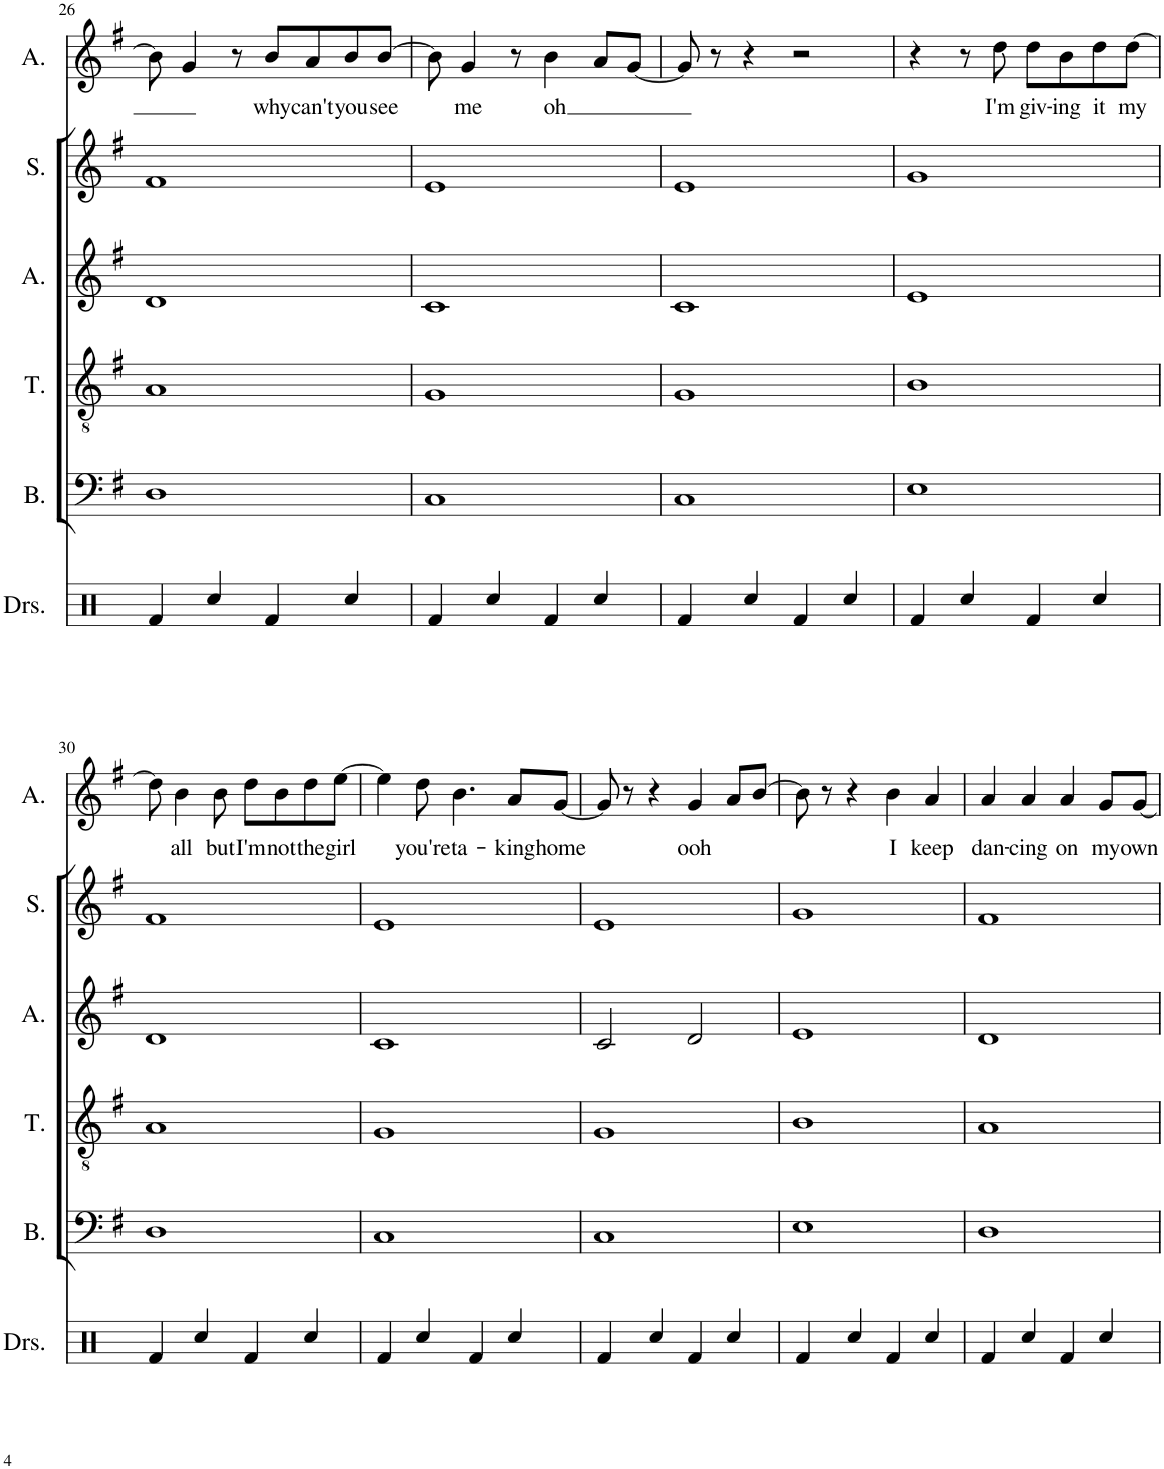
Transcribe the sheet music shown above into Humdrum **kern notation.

**kern	**kern	**kern	**kern	**kern	**kern	**text
*part6	*part5	*part4	*part3	*part2	*part1	*part1
*staff6	*staff5	*staff4	*staff3	*staff2	*staff1	*staff1
*I"Drumset	*I"Bass	*I"Tenor	*I"Alto	*I"Soprano	*I"Alto	*
*I'Drs.	*I'B.	*I'T.	*I'A.	*I'S.	*I'A.	*
!!LO:PB:g=z
*clefX	*clefF4	*clefGv2	*clefG2	*clefG2	*clefG2	*
*k[]	*k[f#]	*k[f#]	*k[f#]	*k[f#]	*k[f#]	*
*M4/4	*M4/4	*M4/4	*M4/4	*M4/4	*M4/4	*
=26	=26	=26	=26	=26	=26	=26
4Rf/	1D	1A	1d	1f#	8b\]	.
.	.	.	.	.	4g/	.
4Rcc/	.	.	.	.	.	.
.	.	.	.	.	8r	.
!	!	!	!	!	!	!LO:LY:b
4Rf/	.	.	.	.	8b/L	why
!	!	!	!	!	!	!LO:LY:b
.	.	.	.	.	8a/	can't
!	!	!	!	!	!	!LO:LY:b
4Rcc/	.	.	.	.	8b/	you
!	!	!	!	!	!	!LO:LY:b
.	.	.	.	.	[8b/J	see
=27	=27	=27	=27	=27	=27	=27
4Rf/	1C	1G	1c	1e	8b\]	.
!	!	!	!	!	!	!LO:LY:b
.	.	.	.	.	4g/	me
4Rcc/	.	.	.	.	.	.
.	.	.	.	.	8r	.
!	!	!	!	!	!	!LO:LY:b
4Rf/	.	.	.	.	4b\	oh
4Rcc/	.	.	.	.	8a/L	.
.	.	.	.	.	[8g/J	.
=28	=28	=28	=28	=28	=28	=28
4Rf/	1C	1G	1c	1e	8g/]	.
.	.	.	.	.	8r	.
4Rcc/	.	.	.	.	4r	.
4Rf/	.	.	.	.	2r	.
4Rcc/	.	.	.	.	.	.
=29	=29	=29	=29	=29	=29	=29
4Rf/	1E	1B	1e	1g	4r	.
4Rcc/	.	.	.	.	8r	.
!	!	!	!	!	!	!LO:LY:b
.	.	.	.	.	8dd\	I'm
!	!	!	!	!	!	!LO:LY:b
4Rf/	.	.	.	.	8dd\L	giv-
!	!	!	!	!	!	!LO:LY:b
.	.	.	.	.	8b\	-ing
!	!	!	!	!	!	!LO:LY:b
4Rcc/	.	.	.	.	8dd\	it
!	!	!	!	!	!	!LO:LY:b
.	.	.	.	.	[8dd\J	my
!!LO:LB:g=z
=30	=30	=30	=30	=30	=30	=30
4Rf/	1D	1A	1d	1f#	8dd\]	.
!	!	!	!	!	!	!LO:LY:b
.	.	.	.	.	4b\	all
4Rcc/	.	.	.	.	.	.
!	!	!	!	!	!	!LO:LY:b
.	.	.	.	.	8b\	but
!	!	!	!	!	!	!LO:LY:b
4Rf/	.	.	.	.	8dd\L	I'm
!	!	!	!	!	!	!LO:LY:b
.	.	.	.	.	8b\	not
!	!	!	!	!	!	!LO:LY:b
4Rcc/	.	.	.	.	8dd\	the
!	!	!	!	!	!	!LO:LY:b
.	.	.	.	.	[8ee\J	girl
=31	=31	=31	=31	=31	=31	=31
4Rf/	1C	1G	1c	1e	4ee\]	.
!	!	!	!	!	!	!LO:LY:b
4Rcc/	.	.	.	.	8dd\	you're
!	!	!	!	!	!	!LO:LY:b
.	.	.	.	.	4.b\	ta-
4Rf/	.	.	.	.	.	.
!	!	!	!	!	!	!LO:LY:b
4Rcc/	.	.	.	.	8a/L	-king
!	!	!	!	!	!	!LO:LY:b
.	.	.	.	.	[8g/J	home
=32	=32	=32	=32	=32	=32	=32
4Rf/	1C	1G	2c/	1e	8g/]	.
.	.	.	.	.	8r	.
4Rcc/	.	.	.	.	4r	.
!	!	!	!	!	!	!LO:LY:b
4Rf/	.	.	2d/	.	4g/	ooh
4Rcc/	.	.	.	.	8a/L	.
.	.	.	.	.	[8b/J	.
=33	=33	=33	=33	=33	=33	=33
4Rf/	1E	1B	1e	1g	8b\]	.
.	.	.	.	.	8r	.
4Rcc/	.	.	.	.	4r	.
!	!	!	!	!	!	!LO:LY:b
4Rf/	.	.	.	.	4b\	I
!	!	!	!	!	!	!LO:LY:b
4Rcc/	.	.	.	.	4a/	keep
=34	=34	=34	=34	=34	=34	=34
!	!	!	!	!	!	!LO:LY:b
4Rf/	1D	1A	1d	1f#	4a/	dan-
!	!	!	!	!	!	!LO:LY:b
4Rcc/	.	.	.	.	4a/	-cing
!	!	!	!	!	!	!LO:LY:b
4Rf/	.	.	.	.	4a/	on
!	!	!	!	!	!	!LO:LY:b
4Rcc/	.	.	.	.	8g/L	my
!	!	!	!	!	!	!LO:LY:b
.	.	.	.	.	[8g/J	own
=	=	=	=	=	=	=
*-	*-	*-	*-	*-	*-	*-
